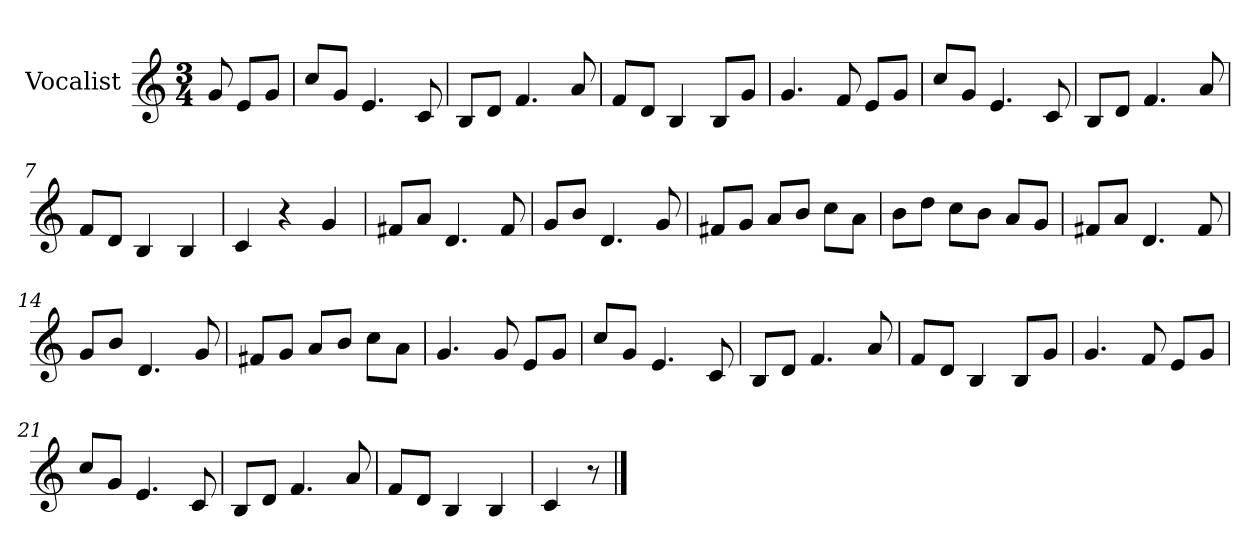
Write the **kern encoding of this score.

**kern
*part1
*staff1
*I"Vocalist
*k[]
*C:
*M3/4
=
8g
8eL
8gJ
=1
8ccL
8gJ
4.e
8c
=2
8BL
8dJ
4.f
8a
=3
8fL
8dJ
4B
8BL
8gJ
=4
4.g
8f
8eL
8gJ
=5
8ccL
8gJ
4.e
8c
=6
8BL
8dJ
4.f
8a
=7
8fL
8dJ
4B
4B
=8
4c
4r
4g
=9
8f#XL
8aJ
4.d
8f#
=10
8gL
8bJ
4.d
8g
=11
8f#XL
8gJ
8aL
8bJ
8ccL
8aJ
=12
8bL
8ddJ
8ccL
8bJ
8aL
8gJ
=13
8f#XL
8aJ
4.d
8f#
=14
8gL
8bJ
4.d
8g
=15
8f#XL
8gJ
8aL
8bJ
8ccL
8aJ
=16
4.g
8g
8eL
8gJ
=17
8ccL
8gJ
4.e
8c
=18
8BL
8dJ
4.f
8a
=19
8fL
8dJ
4B
8BL
8gJ
=20
4.g
8f
8eL
8gJ
=21
8ccL
8gJ
4.e
8c
=22
8BL
8dJ
4.f
8a
=23
8fL
8dJ
4B
4B
=24
4c
8r
==
*-
